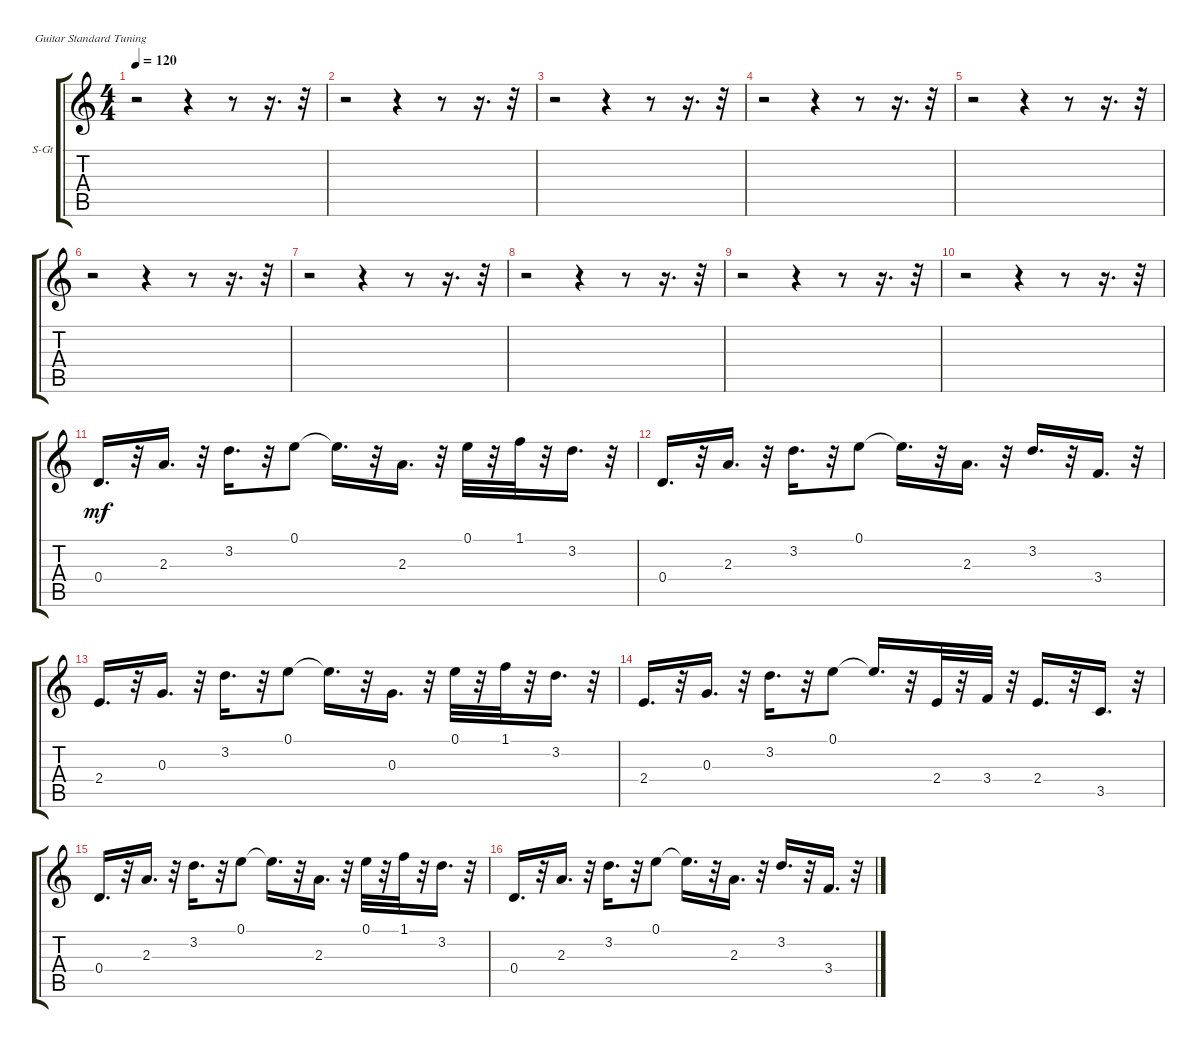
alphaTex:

\bracketExtendMode groupsimilarinstruments
\firstSystemTrackNameOrientation horizontal
\otherSystemsTrackNameOrientation horizontal
\track ("" "S-Gt") {instrument acousticguitarsteel}
\staff {score tabs}
\tuning (E4 B3 G3 D3 A2 E2)
\ts (4 4)
\tempo 120
\clef g2
\ks c
r.2{dy mf} r.4 r.8 r.16{d} r.32 |
r.2 r.4 r.8 r.16{d} r.32 |
r.2 r.4 r.8 r.16{d} r.32 |
r.2 r.4 r.8 r.16{d} r.32 |
r.2 r.4 r.8 r.16{d} r.32 |
r.2 r.4 r.8 r.16{d} r.32 |
r.2 r.4 r.8 r.16{d} r.32 |
r.2 r.4 r.8 r.16{d} r.32 |
r.2 r.4 r.8 r.16{d} r.32 |
r.2 r.4 r.8 r.16{d} r.32 |
0.4.16{d} r.32 2.3.16{d} r.32 3.2.16{d} r.32 0.1.8 0.1{t}.16{d} r.32 2.3.16{d} r.32 0.1.32 r.32 1.1.32 r.32 3.2.16{d} r.32 |
0.4.16{d} r.32 2.3.16{d} r.32 3.2.16{d} r.32 0.1.8 0.1{t}.16{d} r.32 2.3.16{d} r.32 3.2.16{d} r.32 3.4.16{d} r.32 |
2.4.16{d} r.32 0.3.16{d} r.32 3.2.16{d} r.32 0.1.8 0.1{t}.16{d} r.32 0.3.16{d} r.32 0.1.32 r.32 1.1.32 r.32 3.2.16{d} r.32 |
2.4.16{d} r.32 0.3.16{d} r.32 3.2.16{d} r.32 0.1.8 0.1{t}.16{d} r.32 2.4.32 r.32 3.4.32 r.32 2.4.16{d} r.32 3.5.16{d} r.32 |
0.4.16{d} r.32 2.3.16{d} r.32 3.2.16{d} r.32 0.1.8 0.1{t}.16{d} r.32 2.3.16{d} r.32 0.1.32 r.32 1.1.32 r.32 3.2.16{d} r.32 |
0.4.16{d} r.32 2.3.16{d} r.32 3.2.16{d} r.32 0.1.8 0.1{t}.16{d} r.32 2.3.16{d} r.32 3.2.16{d} r.32 3.4.16{d} r.32
